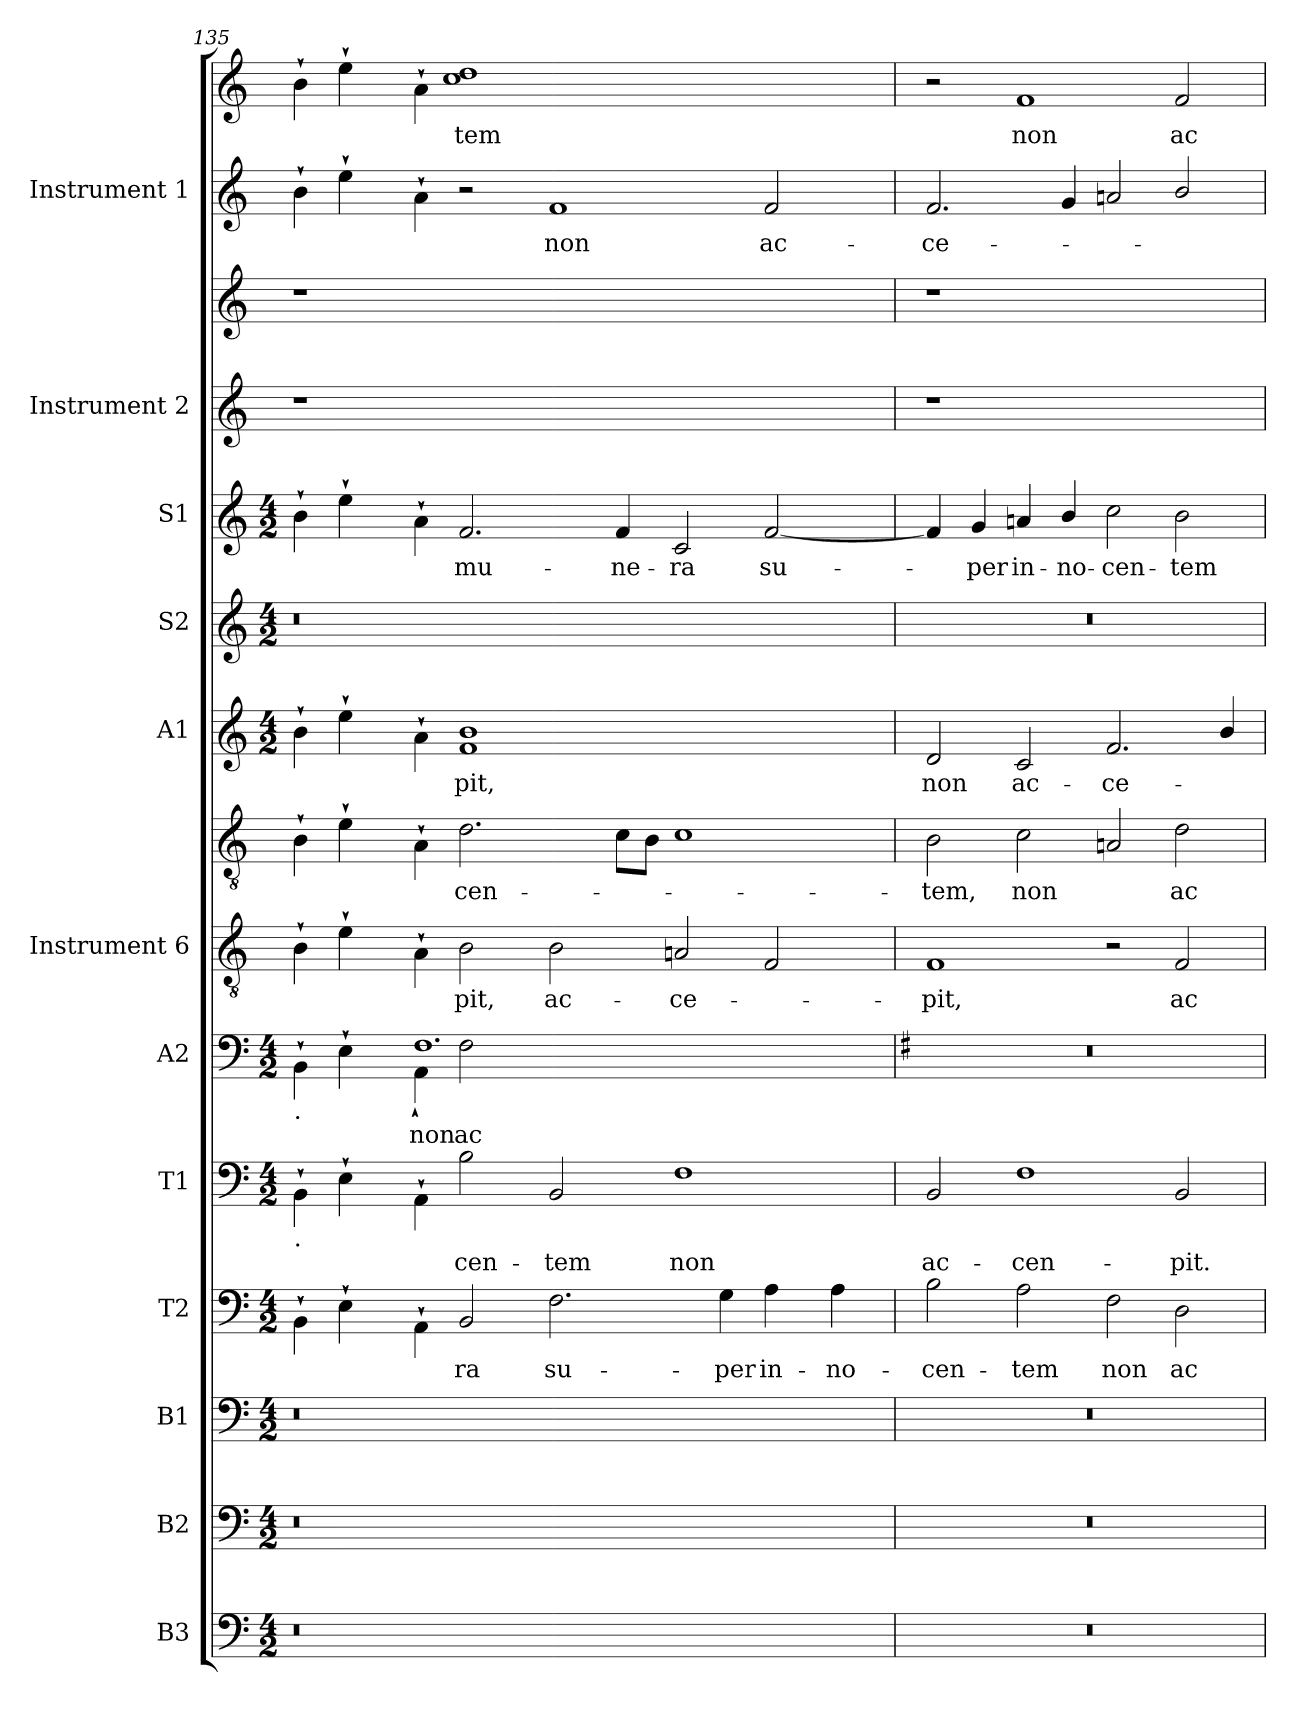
**kern	**kern	**kern	**kern	**text	**kern	**text	**kern	**text	**kern	**text	**kern	**text	**kern	**text	**kern	**kern	**text	**kern	**kern	**kern	**text	**kern	**text
*part12	*part11	*part10	*part9	*part9	*part8	*part8	*part7	*part7	*part6	*part6	*part6	*part6	*part5	*part5	*part4	*part3	*part3	*part2	*part2	*part1	*part1	*part1	*part1
*staff15	*staff14	*staff13	*staff12	*staff12	*staff11	*staff11	*staff10	*staff10	*staff9	*staff9	*staff8	*staff8	*staff7	*staff7	*staff6	*staff5	*staff5	*staff4	*staff3	*staff2	*staff2	*staff1	*staff1
*I"B3	*I"B2	*I"B1	*I"T2	*	*I"T1	*	*I"A2	*	*I"Instrument 6	*	*	*	*I"A1	*	*I"S2	*I"S1	*	*I"Instrument 2	*	*I"Instrument 1	*	*	*
!!LO:PB:g=z
*clefF4	*clefF4	*clefF4	*clefF4	*	*clefF4	*	*clefF4	*	*clefGv2	*	*clefGv2	*	*clefG2	*	*clefG2	*clefG2	*	*clefG2	*clefG2	*clefG2	*	*clefG2	*
*	*	*	*	*	*k[]	*	*	*	*	*	*	*	*k[]	*	*	*k[]	*	*	*	*k[]	*	*k[]	*
*	*	*	*	*	*C:	*	*	*	*	*	*	*	*C:	*	*	*C:	*	*	*	*C:	*	*C:	*
*M4/2	*M4/2	*M4/2	*M4/2	*	*M4/2	*	*M4/2	*	*	*	*	*	*M4/2	*	*M4/2	*M4/2	*	*	*	*	*	*	*
=135	=135	=135	=135	=135	=135	=135	=135	=135	=135	=135	=135	=135	=135	=135	=135	=135	=135	=135	=135	=135	=135	=135	=135
*	*	*	*	*	*	*	*^	*	*	*	*	*	*	*	*	*	*	*	*	*	*	*	*
!	!	!	!	!	!	!	!LO:TX:b:t=.	!	!	!	!	!	!	!	!	!	!	!	!	!	!	!	!	!
!	!	!	!	!	!LO:TX:b:t=.	!	!	!	!	!	!	!	!	!	!	!	!	!	!	!	!	!	!	!
!	!	!	!LO:TX:b:t=.	!	!	!	!	!	!	!	!	!	!	!	!	!	!	!	!	!	!	!	!	!
*	*	*	*^	*	*	*	*	*	*	*	*	*	*	*	*	*	*	*	*	*	*	*	*^	*
0r	0r	0r	4BB`<\	4ryy	.	4BB`<\	.	2ryy	4BB`<\	.	4B`<\	.	4B`<\	.	4b`<\	.	0r	4b`<\	.	1r	1r	4b`<\	.	4b`<\	4ryy	.
.	.	.	4E`<\	32ryy	.	4E`<\	.	.	4E`<\	.	4e`<\	.	4e`<\	.	4ee`<\	.	.	4ee`<\	.	.	.	4ee`<\	.	4ee`<\	8ryy	.
.	.	.	.	1ryy	.	.	.	.	.	.	.	.	.	.	.	.	.	.	.	.	.	.	.	.	.	.
.	.	.	.	.	.	.	.	.	.	.	.	.	.	.	.	.	.	.	.	.	.	.	.	.	32.ryy	.
.	.	.	.	.	.	.	.	.	.	.	.	.	.	.	.	.	.	.	.	.	.	.	.	.	1ryy	.
!	!	!	!	!	!	!	!	!	!	!LO:LY:b:cj	!	!	!	!	!	!	!	!	!	!	!	!	!	!	!	!
.	.	.	4AA`<\	.	.	4AA`<\	.	1.F	4AA`<\	non	4A`<\	.	4A`<\	.	4a`<\	.	.	4a`<\	.	.	.	4a`<\	.	4a`<\	.	.
!	!	!	!	!	!LO:LY:b:cj	!	!LO:LY:b:cj	!	!	!LO:LY:b:rj	!	!LO:LY:b:cj	!	!LO:LY:b:cj	!	!LO:LY:b:cj	!	!	!LO:LY:b:cj	!	!	!	!	!	!	!LO:LY:b:cj
.	.	.	2BB/	.	-ra	2B\	-cen-	.	2F\	ac-	2B\	-pit,	2.d\	-cen-	1b 1f	-pit,	.	2.f/	mu-	.	.	2r	.	1dd 1cc	.	-tem
.	.	.	.	.	.	.	.	.	.	.	.	.	.	.	.	.	.	.	.	1..ryy	1..ryy	.	.	.	.	.
!	!	!	!	!	!LO:LY:b:rj	!	!LO:LY:b:cj	!	!	!	!	!LO:LY:b:rj	!	!	!	!	!	!	!	!	!	!	!LO:LY:b:cj	!	!	!
.	.	.	2.F\	.	su-	2BB/	-tem	.	2.ryy	.	2B\	ac-	.	.	.	.	.	.	.	.	.	1f	non	.	.	.
.	.	.	.	1ryy	.	.	.	.	.	.	.	.	.	.	.	.	.	.	.	.	.	.	.	.	.	.
.	.	.	.	.	.	.	.	.	.	.	.	.	.	.	.	.	.	.	.	.	.	.	.	.	1ryy	.
!	!	!	!	!	!	!	!	!	!	!	!	!	!	!	!	!	!	!	!LO:LY:b:rj	!	!	!	!	!	!	!
.	.	.	.	.	.	.	.	.	.	.	.	.	8c\L	.	.	.	.	4f/	-ne-	.	.	.	.	.	.	.
.	.	.	.	.	.	.	.	.	.	.	.	.	8B\J	.	.	.	.	.	.	.	.	.	.	.	.	.
!	!	!	!	!	!	!	!LO:LY:b:cj	!	!	!	!	!LO:LY:b:rj	!	!	!	!	!	!	!LO:LY:b:cj	!	!	!	!	!	!	!
.	.	.	.	.	.	1F	non	.	.	.	2An/	-ce-	1c	.	1ryy	.	.	2c/	-ra	.	.	.	.	1ryy	.	.
!	!	!	!	!	!LO:LY:b:cj	!	!	!	!	!	!	!	!	!	!	!	!	!	!	!	!	!	!	!	!	!
2.ryy	2.ryy	2.ryy	4G\	.	-per	.	.	2.ryy	2.ryy	.	.	.	.	.	.	.	2.ryy	.	.	.	.	.	.	.	.	.
!	!	!	!	!	!LO:LY:b:rj	!	!	!	!	!	!	!	!	!	!	!	!	!	!LO:LY:b:rj	!	!	!	!LO:LY:b:rj	!	!	!
.	.	.	4A\	.	in-	.	.	.	.	.	2F/	.	.	.	.	.	.	[>2f/	su-	.	.	2f/	ac-	.	.	.
.	.	.	.	4...ryy	.	.	.	.	.	.	.	.	.	.	.	.	.	.	.	.	.	.	.	.	.	.
.	.	.	.	.	.	.	.	.	.	.	.	.	.	.	.	.	.	.	.	.	.	.	.	.	4ryy	.
!	!	!	!	!	!LO:LY:b:rj	!	!	!	!	!	!	!	!	!	!	!	!	!	!	!	!	!	!	!	!	!
.	.	.	4A\	.	-no-	.	.	.	.	.	.	.	.	.	.	.	.	.	.	.	.	.	.	.	.	.
.	.	.	.	.	.	.	.	.	.	.	.	.	.	.	.	.	.	.	.	.	.	.	.	.	16ryy	.
.	.	.	.	.	.	.	.	.	.	.	.	.	.	.	.	.	.	.	.	.	.	.	.	.	64ryy	.
*	*	*	*v	*v	*	*	*	*v	*v	*	*	*	*	*	*	*	*	*	*	*	*	*	*	*v	*v	*
=136	=136	=136	=136	=136	=136	=136	=136	=136	=136	=136	=136	=136	=136	=136	=136	=136	=136	=136	=136	=136	=136	=136	=136
*	*	*	*	*	*	*	*k[f#]	*	*	*	*	*	*	*	*	*	*	*	*	*	*	*	*
*	*	*	*	*	*	*	*G:	*	*	*	*	*	*	*	*	*	*	*	*	*	*	*	*
*	*	*	*^	*	*	*	*^	*	*	*	*	*	*	*	*	*	*	*	*	*	*	*^	*
!	!	!	!	!	!LO:LY:b:cj	!	!LO:LY:b:rj	!	!	!	!	!LO:LY:b:cj	!	!LO:LY:b:cj	!	!LO:LY:b:cj	!	!	!	!	!	!	!LO:LY:b:rj	!	!	!
*	*	*	*v	*v	*	*	*	*v	*v	*	*	*	*	*	*	*	*	*	*	*	*	*	*	*v	*v	*
0r	0r	0r	2B\	-cen-	2BB/	ac-	0r	.	1F	-pit,	2B\	-tem,	2d/	non	0r	4f/]	.	1r	1r	2.f/	-ce-	2r	.
!	!	!	!	!	!	!	!	!	!	!	!	!	!	!	!	!	!LO:LY:b:cj	!	!	!	!	!	!
.	.	.	.	.	.	.	.	.	.	.	.	.	.	.	.	4g/	-per	.	.	.	.	.	.
!	!	!	!	!LO:LY:b:cj	!	!LO:LY:b:rj	!	!	!	!	!	!LO:LY:b:cj	!	!LO:LY:b:rj	!	!	!LO:LY:b:rj	!	!	!	!	!	!LO:LY:b:cj
.	.	.	2A\	-tem	1F	-cen-	.	.	.	.	2c\	non	2c/	ac-	.	4an/	in-	.	.	.	.	1f	-non
!	!	!	!	!	!	!	!	!	!	!	!	!	!	!	!	!	!LO:LY:b:rj	!	!	!	!	!	!
.	.	.	.	.	.	.	.	.	.	.	.	.	.	.	.	4b/	-no-	.	.	4g/	.	.	.
!	!	!	!	!LO:LY:b:cj	!	!	!	!	!	!	!	!	!	!LO:LY:b:rj	!	!	!LO:LY:b:cj	!	!	!	!	!	!
.	.	.	2F\	non	.	.	.	.	2r	.	2An/	.	2.f/	-ce-	.	2cc\	-cen-	1ryy	1ryy	2an/	.	.	.
!	!	!	!	!LO:LY:b:rj	!	!LO:LY:b:cj	!	!	!	!LO:LY:b:rj	!	!LO:LY:b:rj	!	!	!	!	!LO:LY:b:cj	!	!	!	!	!	!LO:LY:b:rj
.	.	.	2D\	ac-	2BB/	-pit.	.	.	2F/	ac-	2d\	ac-	.	.	.	2b\	-tem	.	.	2b/	.	2f/	ac-
.	.	.	.	.	.	.	.	.	.	.	.	.	4b/	.	.	.	.	.	.	.	.	.	.
=	=	=	=	=	=	=	=	=	=	=	=	=	=	=	=	=	=	=	=	=	=	=	=
*-	*-	*-	*-	*-	*-	*-	*-	*-	*-	*-	*-	*-	*-	*-	*-	*-	*-	*-	*-	*-	*-	*-	*-
